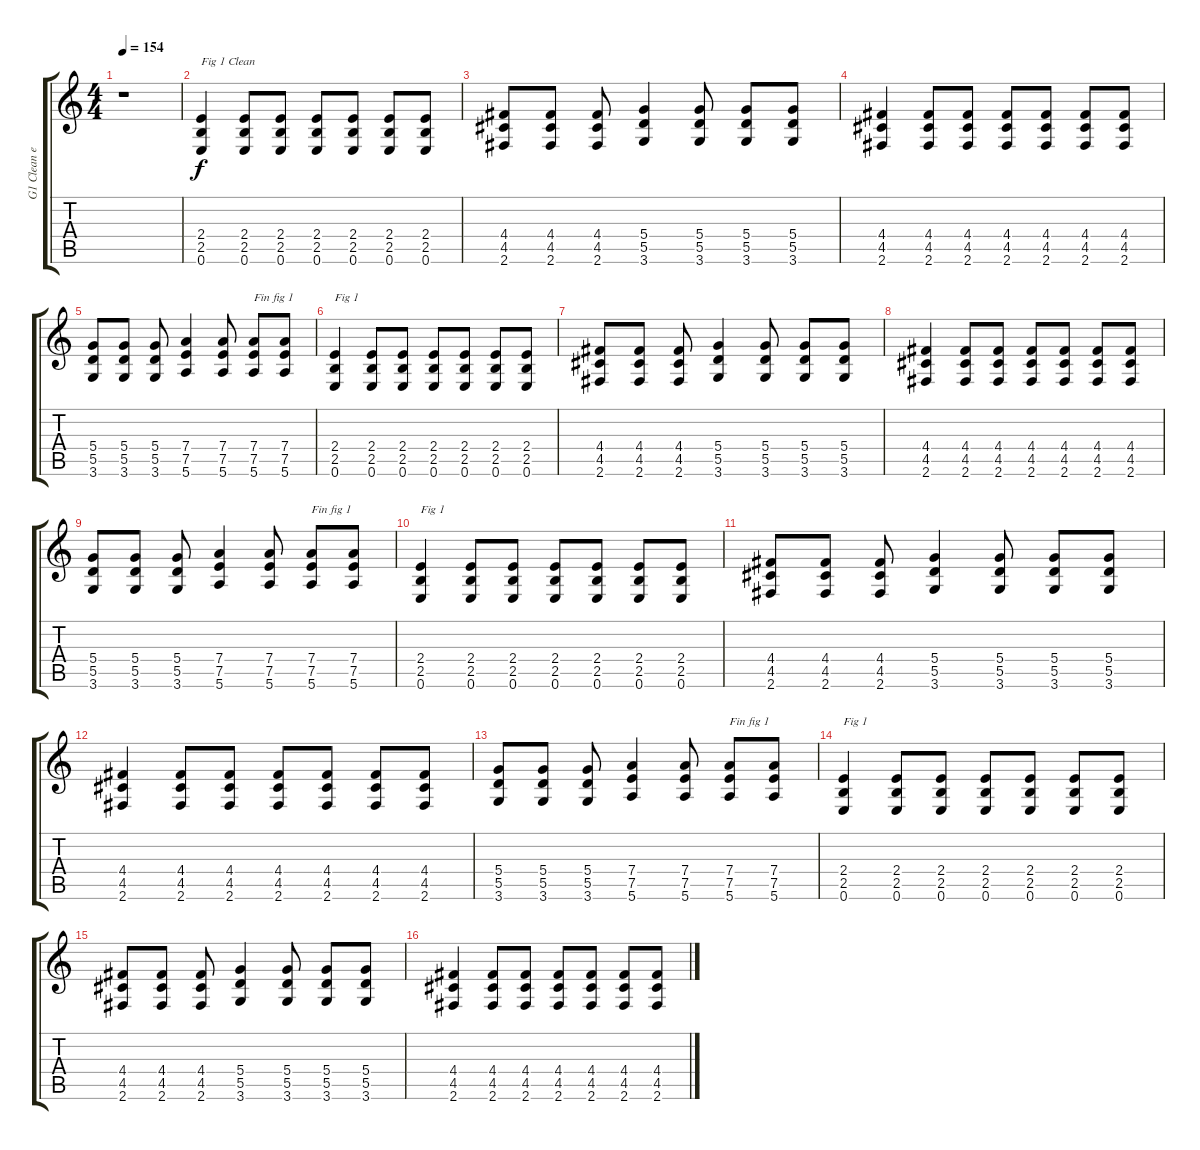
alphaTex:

\track ("G1 Clean et Disto" "G1 Clean e") {instrument acousticguitarsteel}
\staff {score tabs}
\tuning (E4 B3 G3 D3 A2 E2) {hide}
\ts (4 4)
\tempo 154
\clef g2
\ks c
r.1{dy f instrument acousticguitarsteel} |
(2.4 2.5 0.6).4{txt "Fig 1 Clean"} (2.4 2.5 0.6).8 (2.4 2.5 0.6).8 (2.4 2.5 0.6).8 (2.4 2.5 0.6).8 (2.4 2.5 0.6).8 (2.4 2.5 0.6).8 |
(4.4 4.5 2.6).8 (4.4 4.5 2.6).8 (4.4 4.5 2.6).8 (5.4 5.5 3.6).4 (5.4 5.5 3.6).8 (5.4 5.5 3.6).8 (5.4 5.5 3.6).8 |
(4.4 4.5 2.6).4 (4.4 4.5 2.6).8 (4.4 4.5 2.6).8 (4.4 4.5 2.6).8 (4.4 4.5 2.6).8 (4.4 4.5 2.6).8 (4.4 4.5 2.6).8 |
(5.4 5.5 3.6).8 (5.4 5.5 3.6).8 (5.4 5.5 3.6).8 (7.4 7.5 5.6).4 (7.4 7.5 5.6).8 (7.4 7.5 5.6).8{txt "Fin fig 1"} (7.4 7.5 5.6).8 |
(2.4 2.5 0.6).4{txt "Fig 1"} (2.4 2.5 0.6).8 (2.4 2.5 0.6).8 (2.4 2.5 0.6).8 (2.4 2.5 0.6).8 (2.4 2.5 0.6).8 (2.4 2.5 0.6).8 |
(4.4 4.5 2.6).8 (4.4 4.5 2.6).8 (4.4 4.5 2.6).8 (5.4 5.5 3.6).4 (5.4 5.5 3.6).8 (5.4 5.5 3.6).8 (5.4 5.5 3.6).8 |
(4.4 4.5 2.6).4 (4.4 4.5 2.6).8 (4.4 4.5 2.6).8 (4.4 4.5 2.6).8 (4.4 4.5 2.6).8 (4.4 4.5 2.6).8 (4.4 4.5 2.6).8 |
(5.4 5.5 3.6).8 (5.4 5.5 3.6).8 (5.4 5.5 3.6).8 (7.4 7.5 5.6).4 (7.4 7.5 5.6).8 (7.4 7.5 5.6).8{txt "Fin fig 1"} (7.4 7.5 5.6).8 |
(2.4 2.5 0.6).4{txt "Fig 1"} (2.4 2.5 0.6).8 (2.4 2.5 0.6).8 (2.4 2.5 0.6).8 (2.4 2.5 0.6).8 (2.4 2.5 0.6).8 (2.4 2.5 0.6).8 |
(4.4 4.5 2.6).8 (4.4 4.5 2.6).8 (4.4 4.5 2.6).8 (5.4 5.5 3.6).4 (5.4 5.5 3.6).8 (5.4 5.5 3.6).8 (5.4 5.5 3.6).8 |
(4.4 4.5 2.6).4 (4.4 4.5 2.6).8 (4.4 4.5 2.6).8 (4.4 4.5 2.6).8 (4.4 4.5 2.6).8 (4.4 4.5 2.6).8 (4.4 4.5 2.6).8 |
(5.4 5.5 3.6).8 (5.4 5.5 3.6).8 (5.4 5.5 3.6).8 (7.4 7.5 5.6).4 (7.4 7.5 5.6).8 (7.4 7.5 5.6).8{txt "Fin fig 1"} (7.4 7.5 5.6).8 |
(2.4 2.5 0.6).4{txt "Fig 1"} (2.4 2.5 0.6).8 (2.4 2.5 0.6).8 (2.4 2.5 0.6).8 (2.4 2.5 0.6).8 (2.4 2.5 0.6).8 (2.4 2.5 0.6).8 |
(4.4 4.5 2.6).8 (4.4 4.5 2.6).8 (4.4 4.5 2.6).8 (5.4 5.5 3.6).4 (5.4 5.5 3.6).8 (5.4 5.5 3.6).8 (5.4 5.5 3.6).8 |
(4.4 4.5 2.6).4 (4.4 4.5 2.6).8 (4.4 4.5 2.6).8 (4.4 4.5 2.6).8 (4.4 4.5 2.6).8 (4.4 4.5 2.6).8 (4.4 4.5 2.6).8
